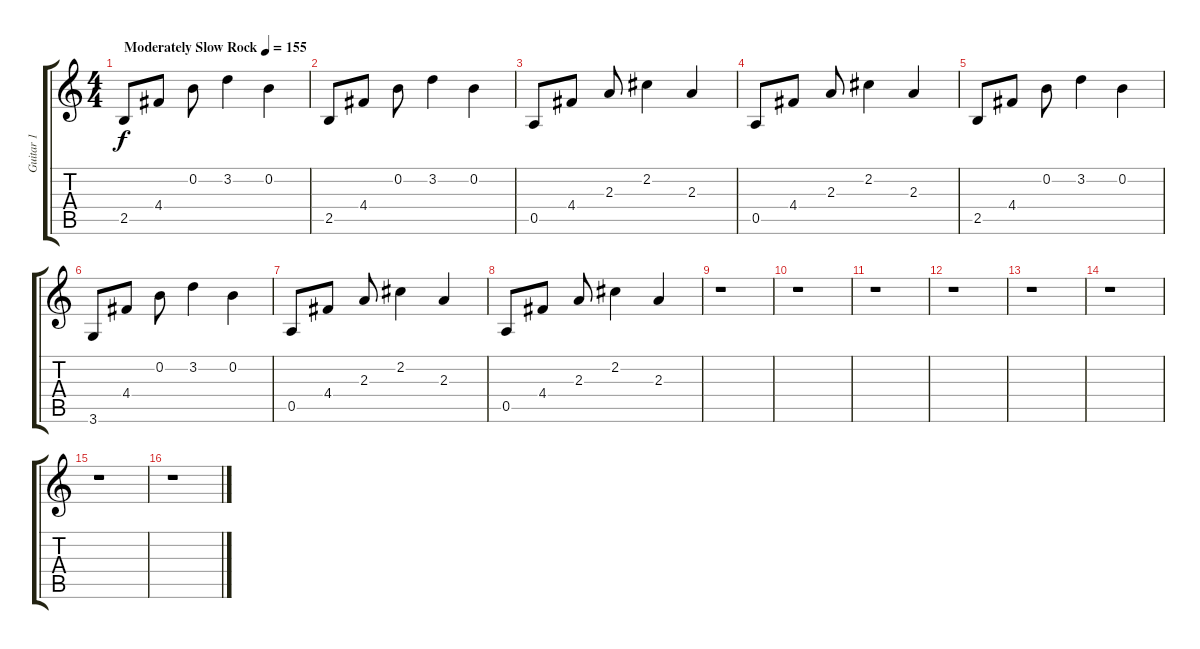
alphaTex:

\track ("Guitar 1" "Guitar 1") {instrument acousticguitarsteel}
\staff {score tabs}
\tuning (E4 B3 G3 D3 A2 E2) {hide}
\ts (4 4)
\tempo (155 "Moderately Slow Rock")
\clef g2
\ks c
2.5.8{dy f instrument acousticguitarsteel} 4.4.8 0.2.8 3.2.4 0.2.4 |
2.5.8 4.4.8 0.2.8 3.2.4 0.2.4 |
0.5.8 4.4.8 2.3.8 2.2.4 2.3.4 |
0.5.8 4.4.8 2.3.8 2.2.4 2.3.4 |
2.5.8 4.4.8 0.2.8 3.2.4 0.2.4 |
3.6.8 4.4.8 0.2.8 3.2.4 0.2.4 |
0.5.8 4.4.8 2.3.8 2.2.4 2.3.4 |
0.5.8 4.4.8 2.3.8 2.2.4 2.3.4 |
r.1 |
r.1 |
r.1 |
r.1 |
r.1 |
r.1 |
r.1 |
r.1
